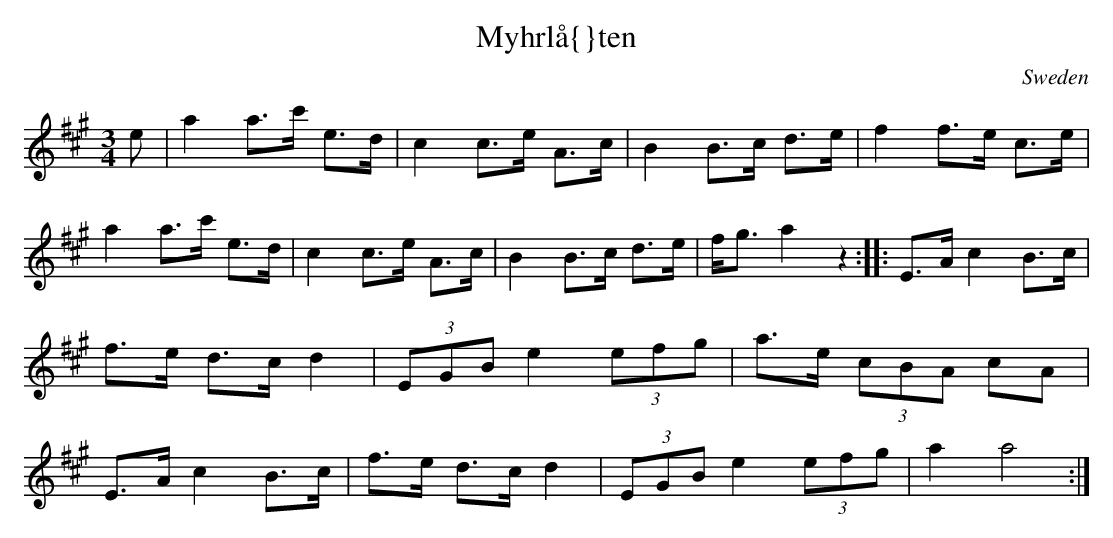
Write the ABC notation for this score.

X:1
T:Myhrl\aa{}ten
O:Sweden
M:3/4
K:A
e|\
a2 a>c' e>d| c2 c>e A>c| B2 B>c d>e| f2 f>e c>e|\
a2 a>c' e>d| c2 c>e A>c| B2 B>c d>e| f<g a2 z2::\
E>A c2 B>c| f>e d>c d2| \
(3EGB e2 (3efg| a>e (3cBA cA|\
E>A c2 B>c| f>e d>c d2|\
(3EGB e2 (3efg| a2 a4:|
